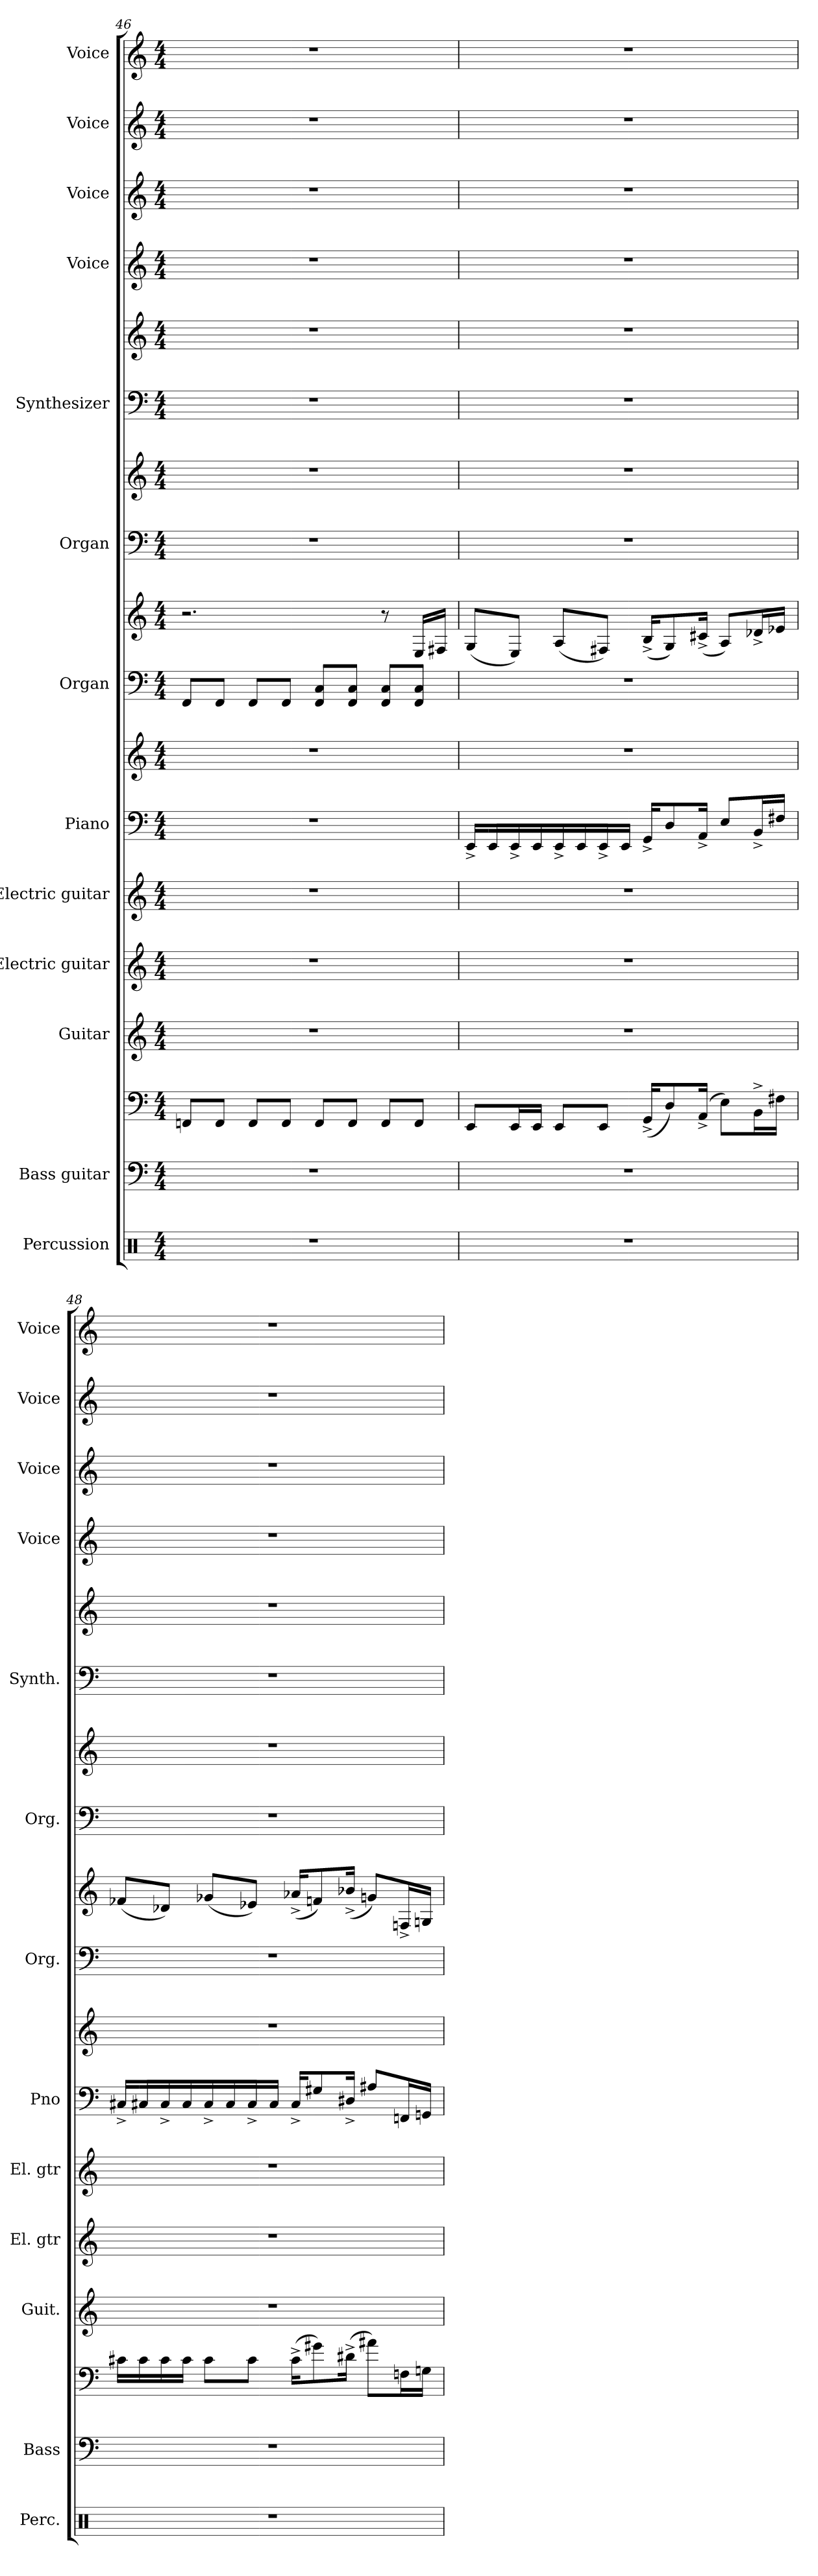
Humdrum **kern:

**kern	**kern	**kern	**kern	**kern	**kern	**kern	**kern	**kern	**kern	**kern	**kern	**kern	**kern	**kern	**kern	**kern	**kern
*part13	*part12	*part12	*part11	*part10	*part9	*part8	*part8	*part7	*part7	*part6	*part6	*part5	*part5	*part4	*part3	*part2	*part1
*staff18	*staff17	*staff16	*staff15	*staff14	*staff13	*staff12	*staff11	*staff10	*staff9	*staff8	*staff7	*staff6	*staff5	*staff4	*staff3	*staff2	*staff1
*I"Percussion	*I"Bass guitar	*	*I"Guitar	*I"Electric guitar	*I"Electric guitar	*I"Piano	*	*I"Organ	*	*I"Organ	*	*I"Synthesizer	*	*I"Voice	*I"Voice	*I"Voice	*I"Voice
*I'Perc.	*I'Bass	*	*I'Guit.	*I'El. gtr	*I'El. gtr	*I'Pno	*	*I'Org.	*	*I'Org.	*	*I'Synth.	*	*I'Voice	*I'Voice	*I'Voice	*I'Voice
*clefX	*clefF4	*clefF4	*clefG2	*clefG2	*clefG2	*clefF4	*clefG2	*clefF4	*clefG2	*clefF4	*clefG2	*clefF4	*clefG2	*clefG2	*clefG2	*clefG2	*clefG2
*	*ITrd7c12	*ITrd7c12	*ITrd7c12	*ITrd7c12	*ITrd7c12	*	*	*	*	*	*	*	*	*	*	*	*
*k[]	*k[]	*k[]	*k[]	*k[]	*k[]	*k[]	*k[]	*k[]	*k[]	*k[]	*k[]	*k[]	*k[]	*k[]	*k[]	*k[]	*k[]
*C:	*C:	*C:	*C:	*C:	*C:	*C:	*C:	*C:	*C:	*C:	*C:	*C:	*C:	*C:	*C:	*C:	*C:
*M4/4	*M4/4	*M4/4	*M4/4	*M4/4	*M4/4	*M4/4	*M4/4	*M4/4	*M4/4	*M4/4	*M4/4	*M4/4	*M4/4	*M4/4	*M4/4	*M4/4	*M4/4
=46	=46	=46	=46	=46	=46	=46	=46	=46	=46	=46	=46	=46	=46	=46	=46	=46	=46
1r	1r	8FFFni/L	1r	1r	1r	1r	1r	8FFi/L	2.r	1r	1r	1r	1r	1r	1r	1r	1r
.	.	8FFFi/J	.	.	.	.	.	8FFi/J	.	.	.	.	.	.	.	.	.
.	.	8FFFi/L	.	.	.	.	.	8FFi/L	.	.	.	.	.	.	.	.	.
.	.	8FFFi/J	.	.	.	.	.	8FFi/J	.	.	.	.	.	.	.	.	.
.	.	8FFFi/L	.	.	.	.	.	8FFi/ 8CiL	.	.	.	.	.	.	.	.	.
.	.	8FFFi/J	.	.	.	.	.	8FFi/ 8CiJ	.	.	.	.	.	.	.	.	.
.	.	8FFFi/L	.	.	.	.	.	8FFi/ 8CiL	8r	.	.	.	.	.	.	.	.
.	.	8FFFi/J	.	.	.	.	.	8FFi/ 8CiJ	16Ei/LL	.	.	.	.	.	.	.	.
.	.	.	.	.	.	.	.	.	16F#Xi/JJ	.	.	.	.	.	.	.	.
!!LO:LB:g=z
=47	=47	=47	=47	=47	=47	=47	=47	=47	=47	=47	=47	=47	=47	=47	=47	=47	=47
*	*	*	*	*	*	*^	*	*	*	*	*	*	*	*	*	*	*
1r	1r	8EEEi/L	1r	1r	1r	16EE^i/LL	16ryy	1r	1r	(8Gi/L	1r	1r	1r	1r	1r	1r	1r	1r
.	.	.	.	.	.	16ryy	16EEi/LL	.	.	.	.	.	.	.	.	.	.	.
.	.	16EEEi/L	.	.	.	16EE^i/	16ryy	.	.	8Ei/J)	.	.	.	.	.	.	.	.
.	.	16EEEi/JJ	.	.	.	16ryy	16EEi/	.	.	.	.	.	.	.	.	.	.	.
.	.	8EEEi/L	.	.	.	16EE^i/	16ryy	.	.	(8Ai/L	.	.	.	.	.	.	.	.
.	.	.	.	.	.	16ryy	16EEi/	.	.	.	.	.	.	.	.	.	.	.
.	.	8EEEi/J	.	.	.	16EE^i/JJ	16ryy	.	.	8F#Xi/J)	.	.	.	.	.	.	.	.
.	.	.	.	.	.	16ryy	16EEi/JJ	.	.	.	.	.	.	.	.	.	.	.
.	.	(16GGG^i/KL	.	.	.	16GG^i/KL	2ryy	.	.	(16B^i/KL	.	.	.	.	.	.	.	.
.	.	8DDi/)	.	.	.	8Di/	.	.	.	8Gi/)	.	.	.	.	.	.	.	.
.	.	(16AAA^i/Jk	.	.	.	16AA^i/Jk	.	.	.	(16c#X^i/Jk	.	.	.	.	.	.	.	.
.	.	8EEi\L)	.	.	.	8Ei/L	.	.	.	8Ai/L)	.	.	.	.	.	.	.	.
.	.	16BBB^i\L	.	.	.	16BB^i/L	.	.	.	16d-X^i/L	.	.	.	.	.	.	.	.
.	.	16FF#Xi\JJ	.	.	.	16F#Xi/JJ	.	.	.	16e-Xi/JJ	.	.	.	.	.	.	.	.
=48	=48	=48	=48	=48	=48	=48	=48	=48	=48	=48	=48	=48	=48	=48	=48	=48	=48	=48
1r	1r	16C#Xi\LL	1r	1r	1r	16C#X^i/LL	16ryy	1r	1r	(8f-Xi/L	1r	1r	1r	1r	1r	1r	1r	1r
.	.	16C#i\	.	.	.	16ryy	16C#Xi/LL	.	.	.	.	.	.	.	.	.	.	.
.	.	16C#i\	.	.	.	16C#^i/	16ryy	.	.	8d-Xi/J)	.	.	.	.	.	.	.	.
.	.	16C#i\JJ	.	.	.	16ryy	16C#i/	.	.	.	.	.	.	.	.	.	.	.
.	.	8C#i\L	.	.	.	16C#^i/	16ryy	.	.	(8g-Xi/L	.	.	.	.	.	.	.	.
.	.	.	.	.	.	16ryy	16C#i/	.	.	.	.	.	.	.	.	.	.	.
.	.	8C#i\J	.	.	.	16C#^i/JJ	16ryy	.	.	8e-Xi/J)	.	.	.	.	.	.	.	.
.	.	.	.	.	.	16ryy	16C#i/JJ	.	.	.	.	.	.	.	.	.	.	.
.	.	(16C#^i\KL	.	.	.	16C#^i/KL	2ryy	.	.	(16a-X^i/KL	.	.	.	.	.	.	.	.
.	.	8G#Xi\)	.	.	.	8G#Xi/	.	.	.	8fni/)	.	.	.	.	.	.	.	.
.	.	(16D#X^i\Jk	.	.	.	16D#X^i/Jk	.	.	.	(16b-X^i/Jk	.	.	.	.	.	.	.	.
.	.	8A#Xi\L)	.	.	.	8A#Xi/L	.	.	.	8gni/L)	.	.	.	.	.	.	.	.
.	.	16FFni\L	.	.	.	16FFni/L	.	.	.	16Fn^i/L	.	.	.	.	.	.	.	.
.	.	16GGni\JJ	.	.	.	16GGni/JJ	.	.	.	16Gni/JJ	.	.	.	.	.	.	.	.
*	*	*	*	*	*	*v	*v	*	*	*	*	*	*	*	*	*	*	*
=	=	=	=	=	=	=	=	=	=	=	=	=	=	=	=	=	=
*-	*-	*-	*-	*-	*-	*-	*-	*-	*-	*-	*-	*-	*-	*-	*-	*-	*-
